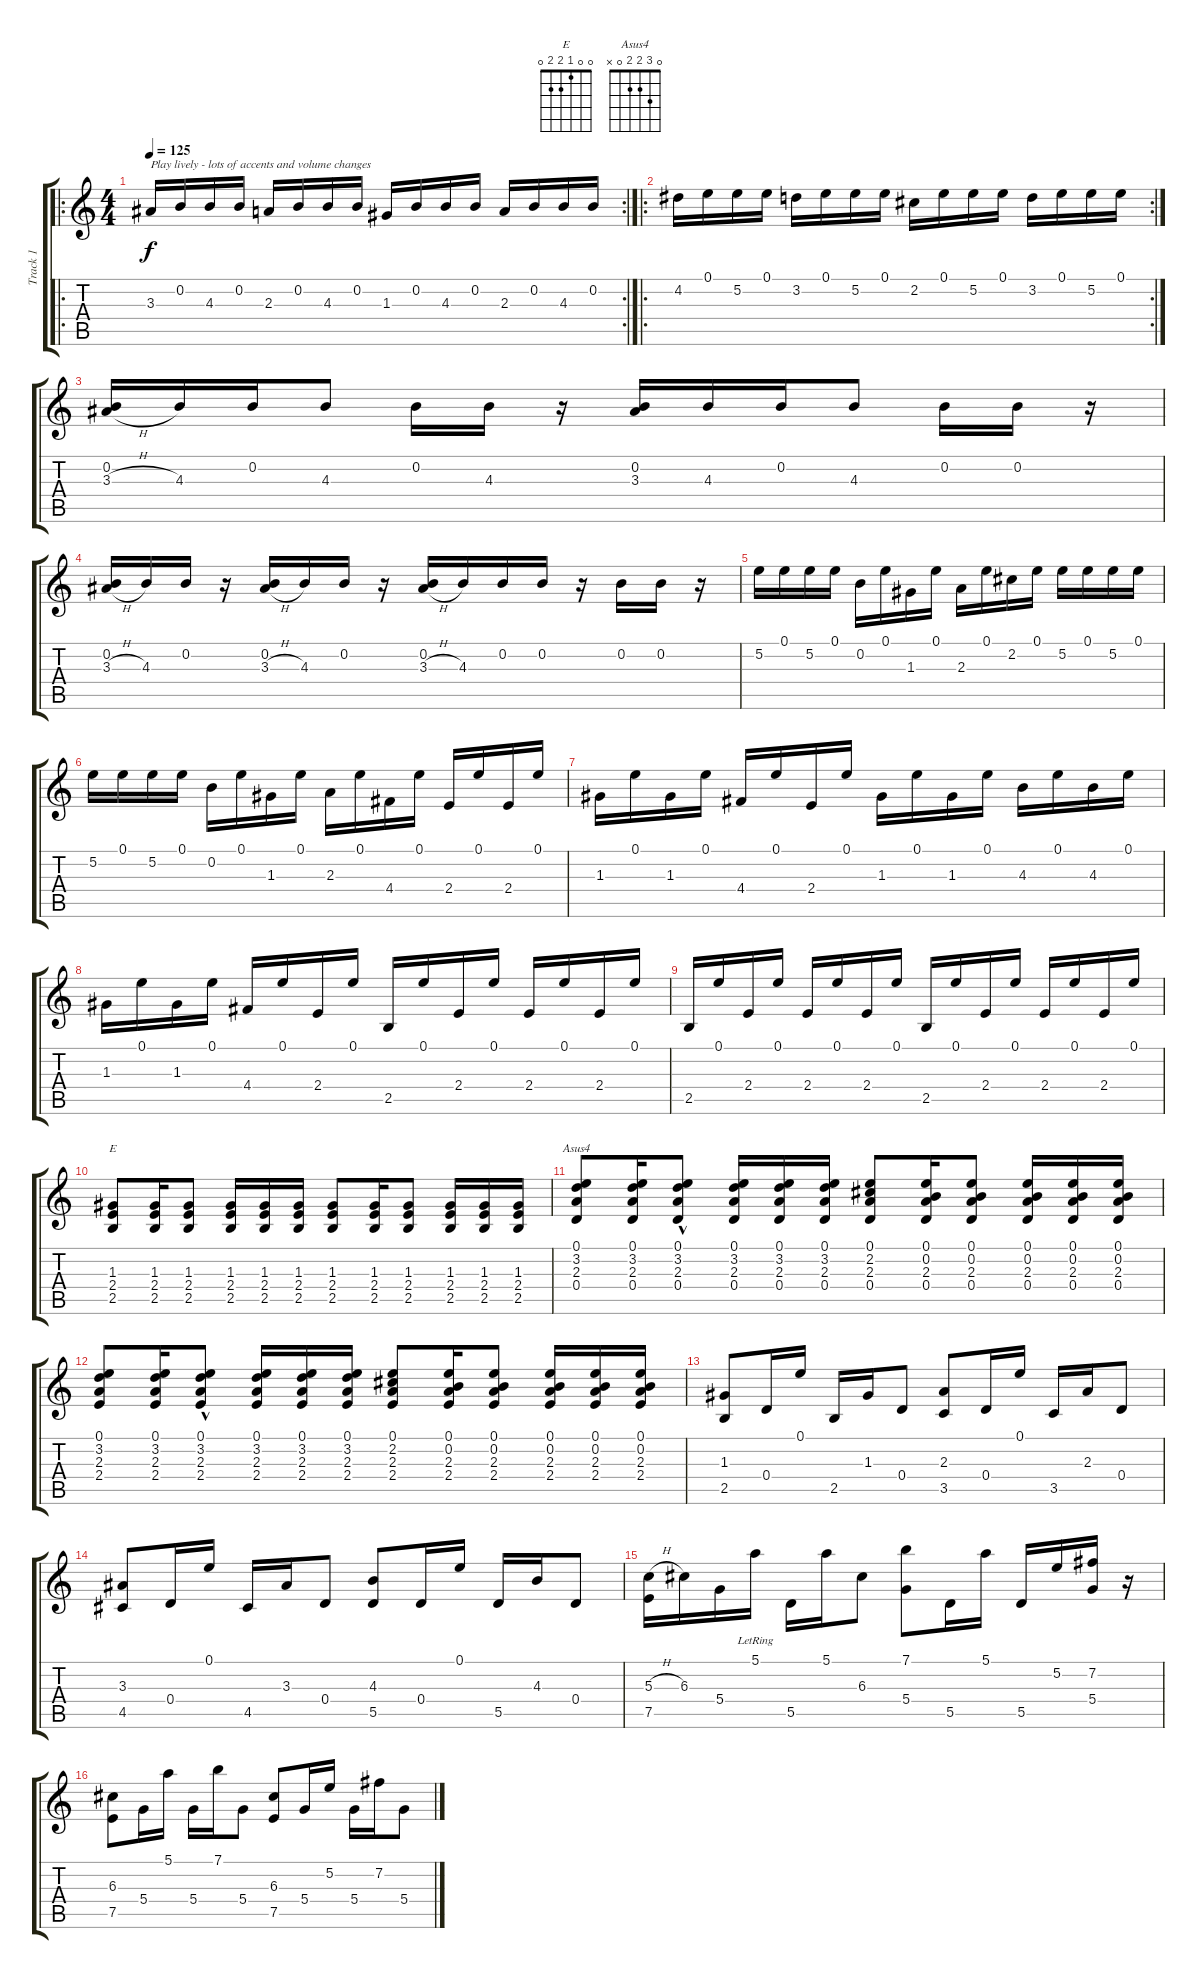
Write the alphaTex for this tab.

\track ("Track 1" "Track 1") {instrument acousticguitarsteel}
\staff {score tabs}
\tuning (E4 B3 G3 D3 A2 E2) {hide}
\chord ("E" 0 0 1 2 2 0)
\chord ("Asus4" 0 3 2 2 0 x)
\ro
\rc 2
\ts (4 4)
\tempo 125
\clef g2
\ks c
3.3.16{txt "Play lively - lots of accents and volume changes" dy f instrument acousticguitarsteel} 0.2.16 4.3.16 0.2.16 2.3.16 0.2.16 4.3.16 0.2.16 1.3.16 0.2.16 4.3.16 0.2.16 2.3.16 0.2.16 4.3.16 0.2.16 |
\ro
\rc 2
4.2.16 0.1.16 5.2.16 0.1.16 3.2.16 0.1.16 5.2.16 0.1.16 2.2.16 0.1.16 5.2.16 0.1.16 3.2.16 0.1.16 5.2.16 0.1.16 |
(0.2 3.3{h}).16 4.3.16 0.2.16 4.3.8 0.2.16 4.3.16 r.16 (0.2 3.3).16 4.3.16 0.2.16 4.3.8 0.2.16 0.2.16 r.16 |
(0.2 3.3{h}).16 4.3.16 0.2.16 r.16 (0.2 3.3{h}).16 4.3.16 0.2.16 r.16 (0.2 3.3{h}).16 4.3.16 0.2.16 0.2.16 r.16 0.2.16 0.2.16 r.16 |
5.2.16 0.1.16 5.2.16 0.1.16 0.2.16 0.1.16 1.3.16 0.1.16 2.3.16 0.1.16 2.2.16 0.1.16 5.2.16 0.1.16 5.2.16 0.1.16 |
5.2.16 0.1.16 5.2.16 0.1.16 0.2.16 0.1.16 1.3.16 0.1.16 2.3.16 0.1.16 4.4.16 0.1.16 2.4.16 0.1.16 2.4.16 0.1.16 |
1.3.16 0.1.16 1.3.16 0.1.16 4.4.16 0.1.16 2.4.16 0.1.16 1.3.16 0.1.16 1.3.16 0.1.16 4.3.16 0.1.16 4.3.16 0.1.16 |
1.3.16 0.1.16 1.3.16 0.1.16 4.4.16 0.1.16 2.4.16 0.1.16 2.5.16 0.1.16 2.4.16 0.1.16 2.4.16 0.1.16 2.4.16 0.1.16 |
2.5.16 0.1.16 2.4.16 0.1.16 2.4.16 0.1.16 2.4.16 0.1.16 2.5.16 0.1.16 2.4.16 0.1.16 2.4.16 0.1.16 2.4.16 0.1.16 |
(1.3 2.4 2.5).8{ch "E"} (1.3 2.4 2.5).16 (1.3 2.4 2.5).8 (1.3 2.4 2.5).16 (1.3 2.4 2.5).16 (1.3 2.4 2.5).16 (1.3 2.4 2.5).8 (1.3 2.4 2.5).16 (1.3 2.4 2.5).8 (1.3 2.4 2.5).16 (1.3 2.4 2.5).16 (1.3 2.4 2.5).16 |
(0.1 3.2 2.3 0.4).8{ch "Asus4" volume 10} (0.1 3.2 2.3 0.4).16 (0.1 3.2 2.3{hac} 0.4).8 (0.1 3.2 2.3 0.4).16 (0.1 3.2 2.3 0.4).16 (0.1 3.2 2.3 0.4).16 (0.1 2.2 2.3 0.4).8 (0.1 0.2 2.3 0.4).16 (0.1 0.2 2.3 0.4).8 (0.1 0.2 2.3 0.4).16 (0.1 0.2 2.3 0.4).16 (0.1 0.2 2.3 0.4).16 |
(0.1 3.2 2.3 2.4).8{volume 11} (0.1 3.2 2.3 2.4).16 (0.1 3.2 2.3{hac} 2.4).8 (0.1 3.2 2.3 2.4).16 (0.1 3.2 2.3 2.4).16 (0.1 3.2 2.3 2.4).16 (0.1 2.2 2.3 2.4).8 (0.1 0.2 2.3 2.4).16 (0.1 0.2 2.3 2.4).8 (0.1 0.2 2.3 2.4).16 (0.1 0.2 2.3 2.4).16 (0.1 0.2 2.3 2.4).16{volume 13} |
(1.3 2.5).8 0.4.16 0.1.16 2.5.16 1.3.16 0.4.8 (2.3 3.5).8 0.4.16 0.1.16 3.5.16 2.3.16 0.4.8 |
(3.3 4.5).8 0.4.16 0.1.16 4.5.16 3.3.16 0.4.8 (4.3 5.5).8 0.4.16 0.1.16 5.5.16 4.3.16 0.4.8 |
(5.3{h} 7.5).16 6.3.16 5.4.16 5.1{lr}.16 5.5.16 5.1.16 6.3.8 (7.1 5.4).8 5.5.16 5.1.16 5.5.16 5.2.16 (7.2 5.4).16 r.16 |
(6.3 7.5).8 5.4.16 5.1.16 5.4.16 7.1.16 5.4.8 (6.3 7.5).8 5.4.16 5.2.16 5.4.16 7.2.16 5.4.8
